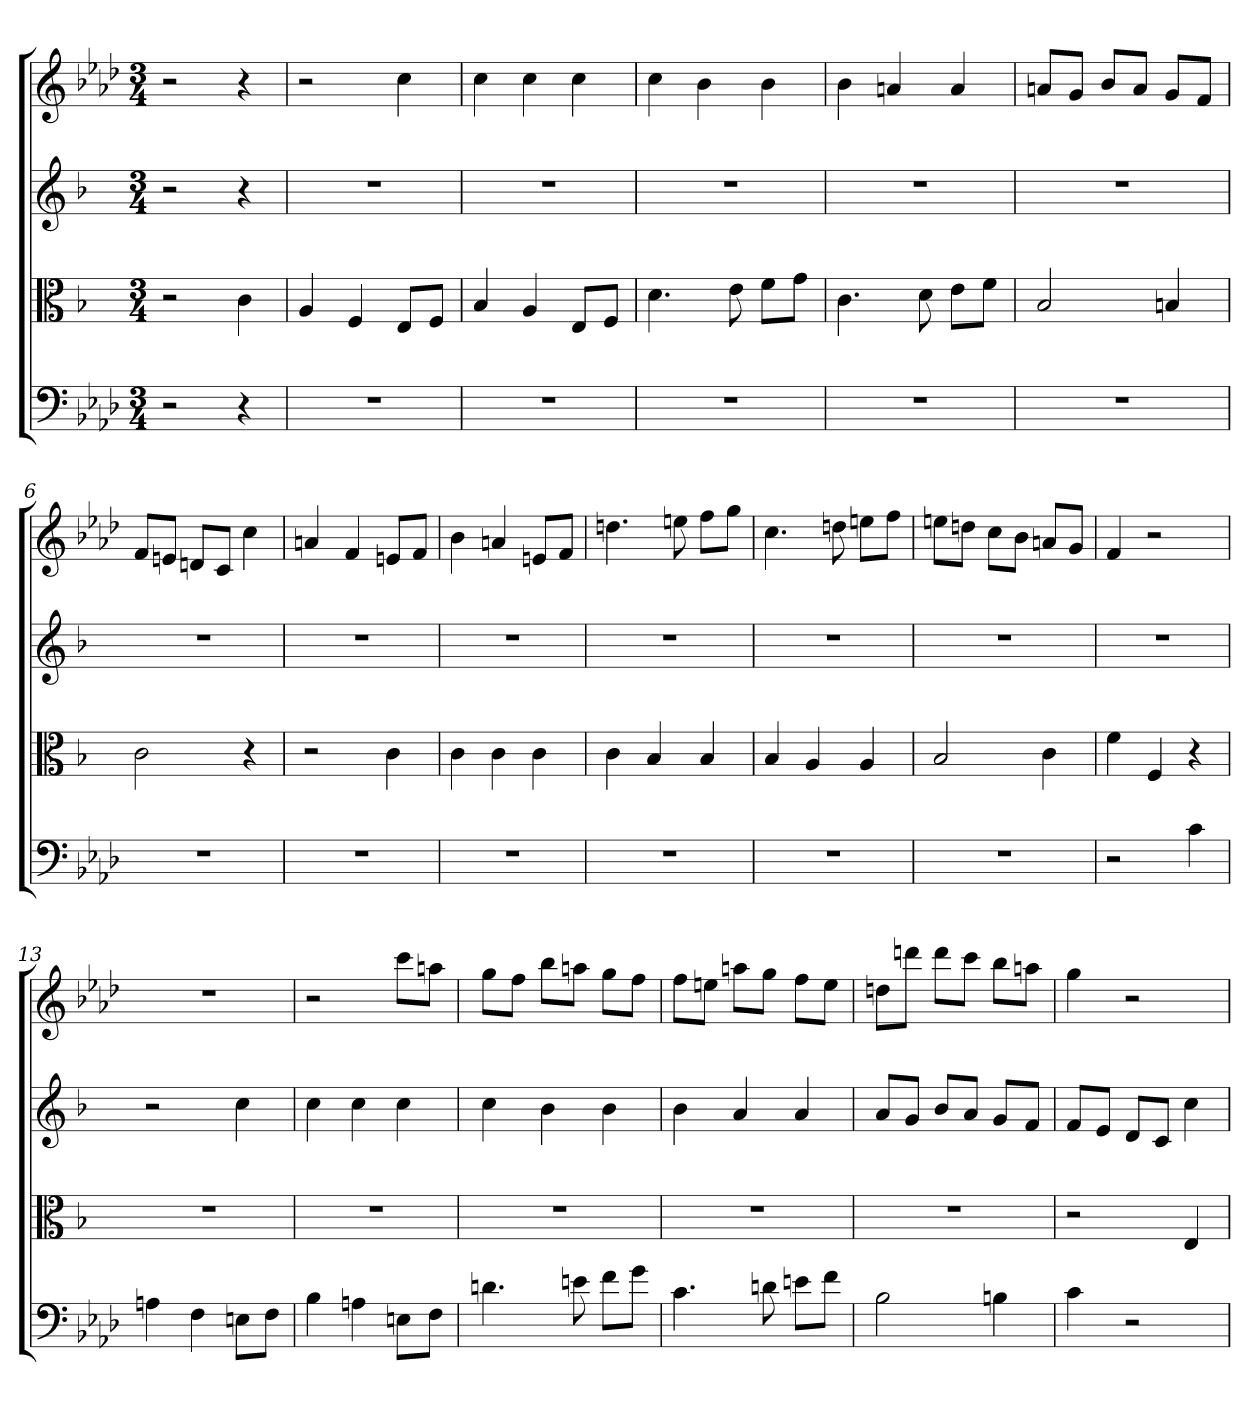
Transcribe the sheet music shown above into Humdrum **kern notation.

**kern	**kern	**kern	**kern
*part4	*part3	*part2	*part1
*staff4	*staff3	*staff2	*staff1
*clefF4	*clefC3	*	*
*k[b-e-a-d-]	*k[b-]	*k[b-]	*k[b-e-a-d-]
*f:	*	*	*f:
*M3/4	*M3/4	*M3/4	*M3/4
=	=	=	=
2r	2r	2r	2r
4r	4c	4r	4r
=1	=1	=1	=1
2.r	4A	2.r	2r
.	4F	.	.
.	8E/L	.	4cc
.	8F/J	.	.
=2	=2	=2	=2
2.r	4B-	2.r	4cc
.	4A	.	4cc
.	8E/L	.	4cc
.	8F/J	.	.
=3	=3	=3	=3
2.r	4.d	2.r	4cc
.	.	.	4b-
.	8e	.	.
.	8f\L	.	4b-
.	8g\J	.	.
=4	=4	=4	=4
2.r	4.c	2.r	4b-
.	.	.	4an
.	8d	.	.
.	8e\L	.	4a
.	8f\J	.	.
=5	=5	=5	=5
2.r	2B-	2.r	8anL
.	.	.	8gJ
.	.	.	8b-L
.	.	.	8aJ
.	4Bn	.	8gL
.	.	.	8fJ
=6	=6	=6	=6
2.r	2c	2.r	8fL
.	.	.	8enJ
.	.	.	8dnL
.	.	.	8cJ
.	4r	.	4cc
=7	=7	=7	=7
2.r	2r	2.r	4an
.	.	.	4f
.	4c	.	8enL
.	.	.	8fJ
=8	=8	=8	=8
2.r	4c	2.r	4b-
.	4c	.	4an
.	4c	.	8enL
.	.	.	8fJ
=9	=9	=9	=9
2.r	4c	2.r	4.ddn
.	4B-	.	.
.	.	.	8een
.	4B-	.	8ffL
.	.	.	8ggJ
=10	=10	=10	=10
2.r	4B-	2.r	4.cc
.	4A	.	.
.	.	.	8ddn
.	4A	.	8eenL
.	.	.	8ffJ
=11	=11	=11	=11
2.r	2B-	2.r	8eenL
.	.	.	8ddnJ
.	.	.	8ccL
.	.	.	8b-J
.	4c	.	8anL
.	.	.	8gJ
=12	=12	=12	=12
2r	4f	2.r	4f
.	4F	.	2r
4c	4r	.	.
=13	=13	=13	=13
4An	2.r	2r	2.r
4F	.	.	.
8En\L	.	4cc	.
8F\J	.	.	.
=14	=14	=14	=14
4B-	2.r	4cc	2r
4An	.	4cc	.
8En\L	.	4cc	8cccL
8F\J	.	.	8aanJ
=15	=15	=15	=15
4.dn	2.r	4cc	8ggL
.	.	.	8ffJ
.	.	4b-	8bb-L
8en	.	.	8aanJ
8f\L	.	4b-	8ggL
8g\J	.	.	8ffJ
=16	=16	=16	=16
4.c	2.r	4b-	8ffL
.	.	.	8eenJ
.	.	4a	8aanL
8dn	.	.	8ggJ
8en\L	.	4a	8ffL
8f\J	.	.	8eeJ
=17	=17	=17	=17
2B-	2.r	8aL	8ddnL
.	.	8gJ	8dddnJ
.	.	8b-L	8dddL
.	.	8aJ	8cccJ
4Bn	.	8gL	8bb-L
.	.	8fJ	8aanJ
=18	=18	=18	=18
4c	2r	8fL	4gg
.	.	8eJ	.
2r	.	8dL	2r
.	.	8cJ	.
.	4E	4cc	.
=	=	=	=
*-	*-	*-	*-
